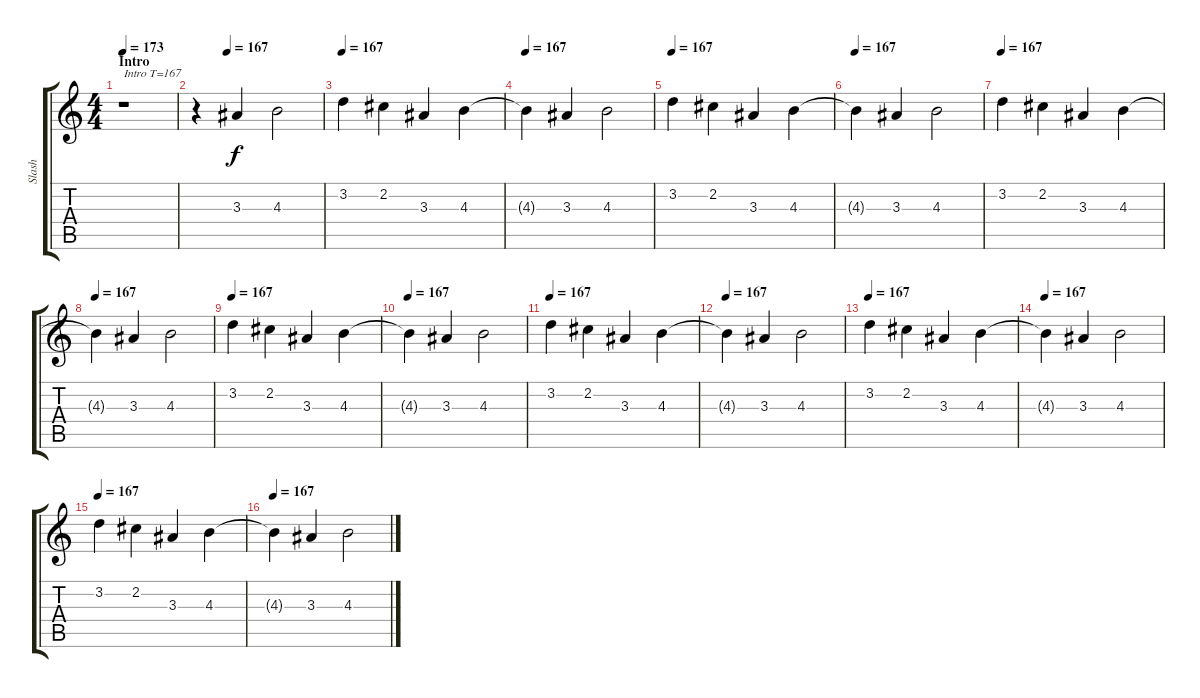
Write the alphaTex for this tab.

\track ("Slash" "Slash") {instrument distortionguitar}
\staff {score tabs}
\tuning (E4 B3 G3 D3 A2 E2) {hide}
\ts (4 4)
\section ("" "Intro")
\tempo 173
\tempo 167
\tempo 173
\clef g2
\ks c
r.1{txt "Intro T=167" dy f instrument distortionguitar} |
\tempo (167 0.25)
r.4 3.3.4 4.3.2 |
\tempo 167
3.2.4 2.2.4 3.3.4 4.3.4 |
\tempo 167
4.3{t}.4 3.3.4 4.3.2 |
\tempo 167
3.2.4 2.2.4 3.3.4 4.3.4 |
\tempo 167
4.3{t}.4 3.3.4 4.3.2 |
\tempo 167
3.2.4 2.2.4 3.3.4 4.3.4 |
\tempo 167
4.3{t}.4 3.3.4 4.3.2 |
\tempo 167
3.2.4 2.2.4 3.3.4 4.3.4 |
\tempo 167
4.3{t}.4 3.3.4 4.3.2 |
\tempo 167
3.2.4 2.2.4 3.3.4 4.3.4 |
\tempo 167
4.3{t}.4 3.3.4 4.3.2 |
\tempo 167
3.2.4 2.2.4 3.3.4 4.3.4 |
\tempo 167
4.3{t}.4 3.3.4 4.3.2 |
\tempo 167
3.2.4 2.2.4 3.3.4 4.3.4 |
\tempo 167
4.3{t}.4 3.3.4 4.3.2
